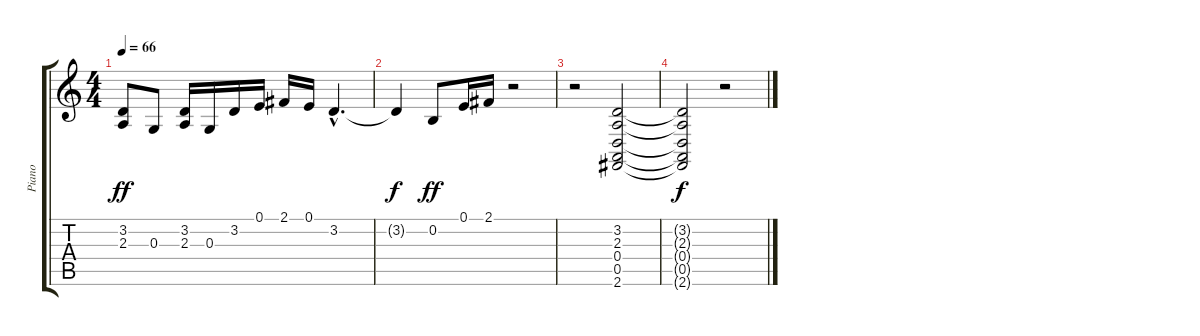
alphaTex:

\track ("Piano" "Piano") {instrument acousticgrandpiano}
\staff {score tabs}
\tuning (E4 B3 G3 D3 A2 E2) {hide}
\ts (4 4)
\tempo 66
\clef g2
\ks c
(3.2 2.3).8{dy ff} 0.3.8 (3.2 2.3).16 0.3.16 3.2.16 0.1.16 2.1.16 0.1.16 3.2{hac}.4{d} |
3.2{t}.4{dy f} 0.2.8{dy ff} 0.1.16 2.1.16 r.2 |
r.2 (3.2 2.3 0.4 0.5 2.6).2 |
(3.2{t} 2.3{t} 0.4{t} 0.5{t} 2.6{t}).2{dy f} r.2
